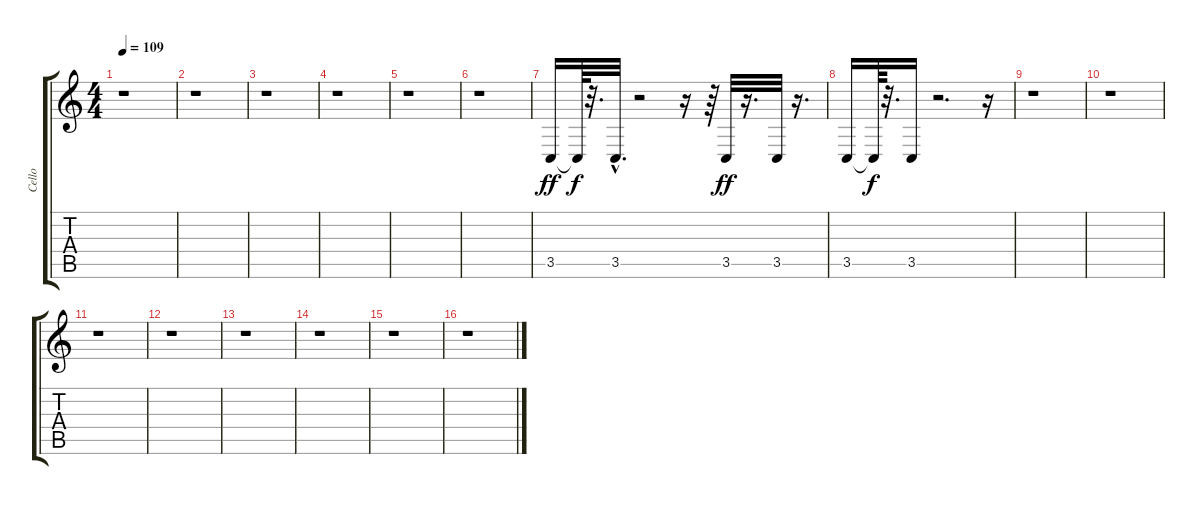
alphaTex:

\track ("Cello" "Cello") {instrument cello}
\staff {score tabs}
\tuning (E4 B3 G3 D3 A2 E2) {hide}
\ts (4 4)
\tempo 109
\clef g2
\ks c
r.1{dy f} |
r.1 |
r.1 |
r.1 |
r.1 |
r.1 |
3.5.16{dy ff} 3.5{t}.64{dy f} r.32{d} 3.5{hac}.32{d} r.2 r.16 r.64 3.5.32{dy ff} r.16{d} 3.5.32 r.16{d} |
3.5.16 3.5{t}.64{dy f} r.32{d} 3.5.16 r.2{d} r.16 |
r.1 |
r.1 |
r.1 |
r.1 |
r.1 |
r.1 |
r.1 |
r.1
